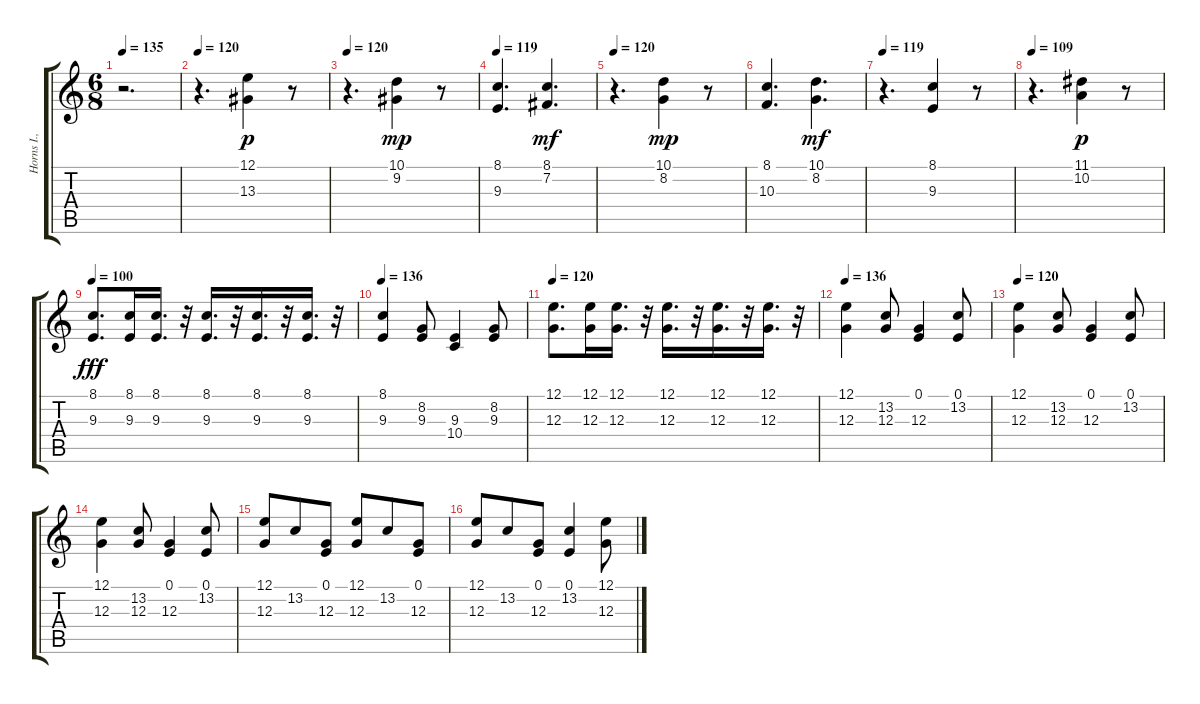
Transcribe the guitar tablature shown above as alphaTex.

\track ("Horns I., II. C" "Horns I., ") {instrument frenchhorn}
\staff {score tabs}
\tuning (E4 B3 G3 D3 A2 E2) {hide}
\ts (6 8)
\tempo 135
\clef g2
\ks c
r.2{d dy mf} |
\tempo 120
r.4{d} (12.1 13.3).4{dy p} r.8 |
\tempo 120
r.4{d} (10.1 9.2).4{dy mp} r.8 |
\tempo 119
(8.1 9.3).4{d} (8.1 7.2).4{d dy mf} |
\tempo 120
r.4{d} (10.1 8.2).4{dy mp} r.8 |
(8.1 10.3).4{d} (10.1 8.2).4{d dy mf} |
\tempo 119
r.4{d} (8.1 9.3).4 r.8 |
\tempo 109
r.4{d} (11.1 10.2).4{dy p} r.8 |
\tempo 100
(8.1 9.3).8{d dy fff} (8.1 9.3).16 (8.1 9.3).16{d} r.32 (8.1 9.3).16{d} r.32 (8.1 9.3).16{d} r.32 (8.1 9.3).16{d} r.32 |
\tempo 136
(8.1 9.3).4 (8.2 9.3).8 (9.3 10.4).4 (8.2 9.3).8 |
\tempo 120
(12.1 12.3).8{d} (12.1 12.3).16 (12.1 12.3).16{d} r.32 (12.1 12.3).16{d} r.32 (12.1 12.3).16{d} r.32 (12.1 12.3).16{d} r.32 |
\tempo 136
(12.1 12.3).4 (13.2 12.3).8 (0.1 12.3).4 (0.1 13.2).8 |
\tempo 120
(12.1 12.3).4 (13.2 12.3).8 (0.1 12.3).4 (0.1 13.2).8 |
(12.1 12.3).4 (13.2 12.3).8 (0.1 12.3).4 (0.1 13.2).8 |
(12.1 12.3).8 13.2.8 (0.1 12.3).8 (12.1 12.3).8 13.2.8 (0.1 12.3).8 |
(12.1 12.3).8 13.2.8 (0.1 12.3).8 (0.1 13.2).4 (12.1 12.3).8
